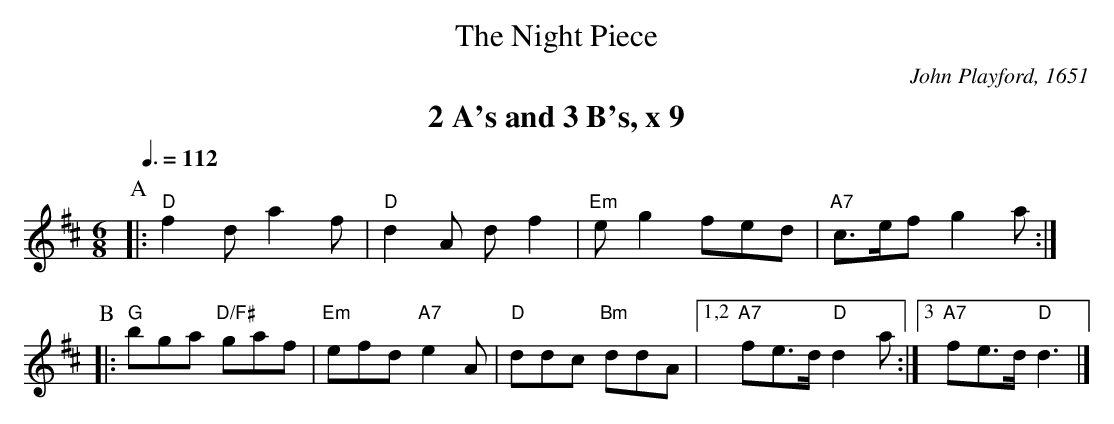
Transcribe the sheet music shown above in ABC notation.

X:1
T:The Night Piece
M:6/8
L:1/8
Q:3/8=112
C:John Playford, 1651
K:D
%%textfont Times-Roman-Bold 20
%%center 2 A's and 3 B's, x 9
P:A
|: "D"f2 d a2 f | "D"d2 A d f2 | "Em"e g2 fed | "A7"c3/e/f g2 a :|
P:B
|: "G"bga "D/F#"gaf | "Em"efd "A7"e2 A | "D"ddc "Bm"ddA |1,2 "A7"fe3/d/ "D"d2 a :|3 "A7"fe3/d/ "D"d3 |]
